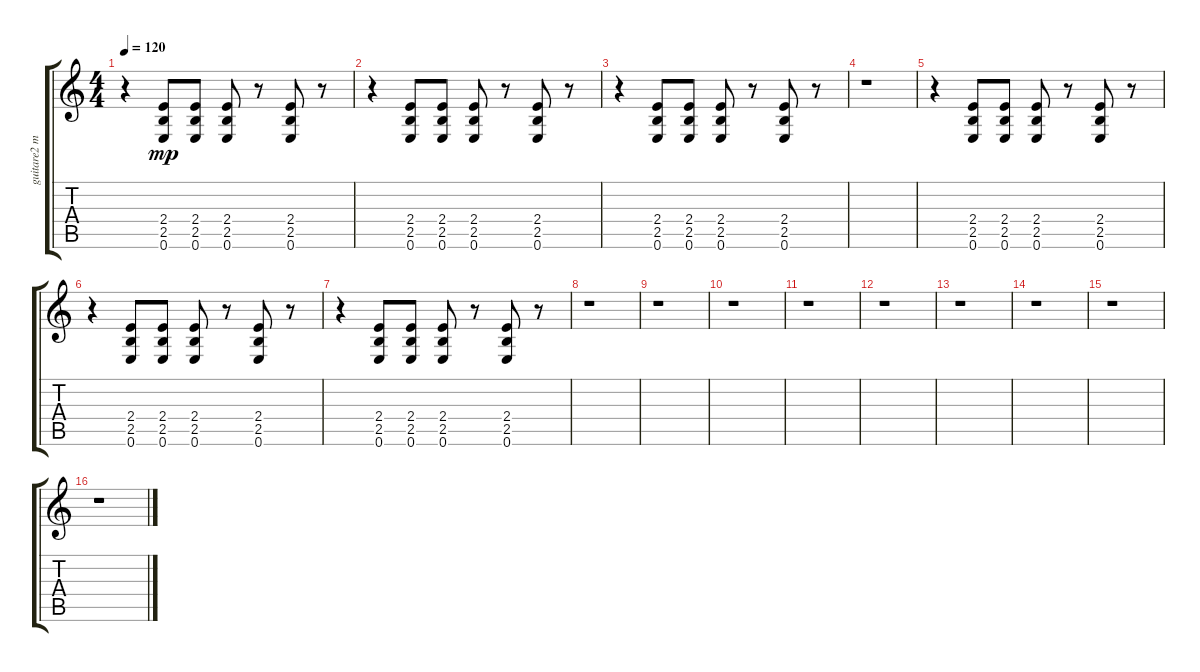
\track ("guitare2 muted" "guitare2 m") {instrument electricguitarmuted}
\staff {score tabs}
\tuning (E4 B3 G3 D3 A2 E2) {hide}
\ts (4 4)
\tempo 120
\clef g2
\ks c
r.4{dy mp} (2.4 2.5 0.6).8 (2.4 2.5 0.6).8 (2.4 2.5 0.6).8 r.8 (2.4 2.5 0.6).8 r.8 |
r.4 (2.4 2.5 0.6).8 (2.4 2.5 0.6).8 (2.4 2.5 0.6).8 r.8 (2.4 2.5 0.6).8 r.8 |
r.4 (2.4 2.5 0.6).8 (2.4 2.5 0.6).8 (2.4 2.5 0.6).8 r.8 (2.4 2.5 0.6).8 r.8 |
r.1 |
r.4 (2.4 2.5 0.6).8 (2.4 2.5 0.6).8 (2.4 2.5 0.6).8 r.8 (2.4 2.5 0.6).8 r.8 |
r.4 (2.4 2.5 0.6).8 (2.4 2.5 0.6).8 (2.4 2.5 0.6).8 r.8 (2.4 2.5 0.6).8 r.8 |
r.4 (2.4 2.5 0.6).8 (2.4 2.5 0.6).8 (2.4 2.5 0.6).8 r.8 (2.4 2.5 0.6).8 r.8 |
r.1 |
r.1 |
r.1 |
r.1 |
r.1 |
r.1 |
r.1 |
r.1 |
r.1
